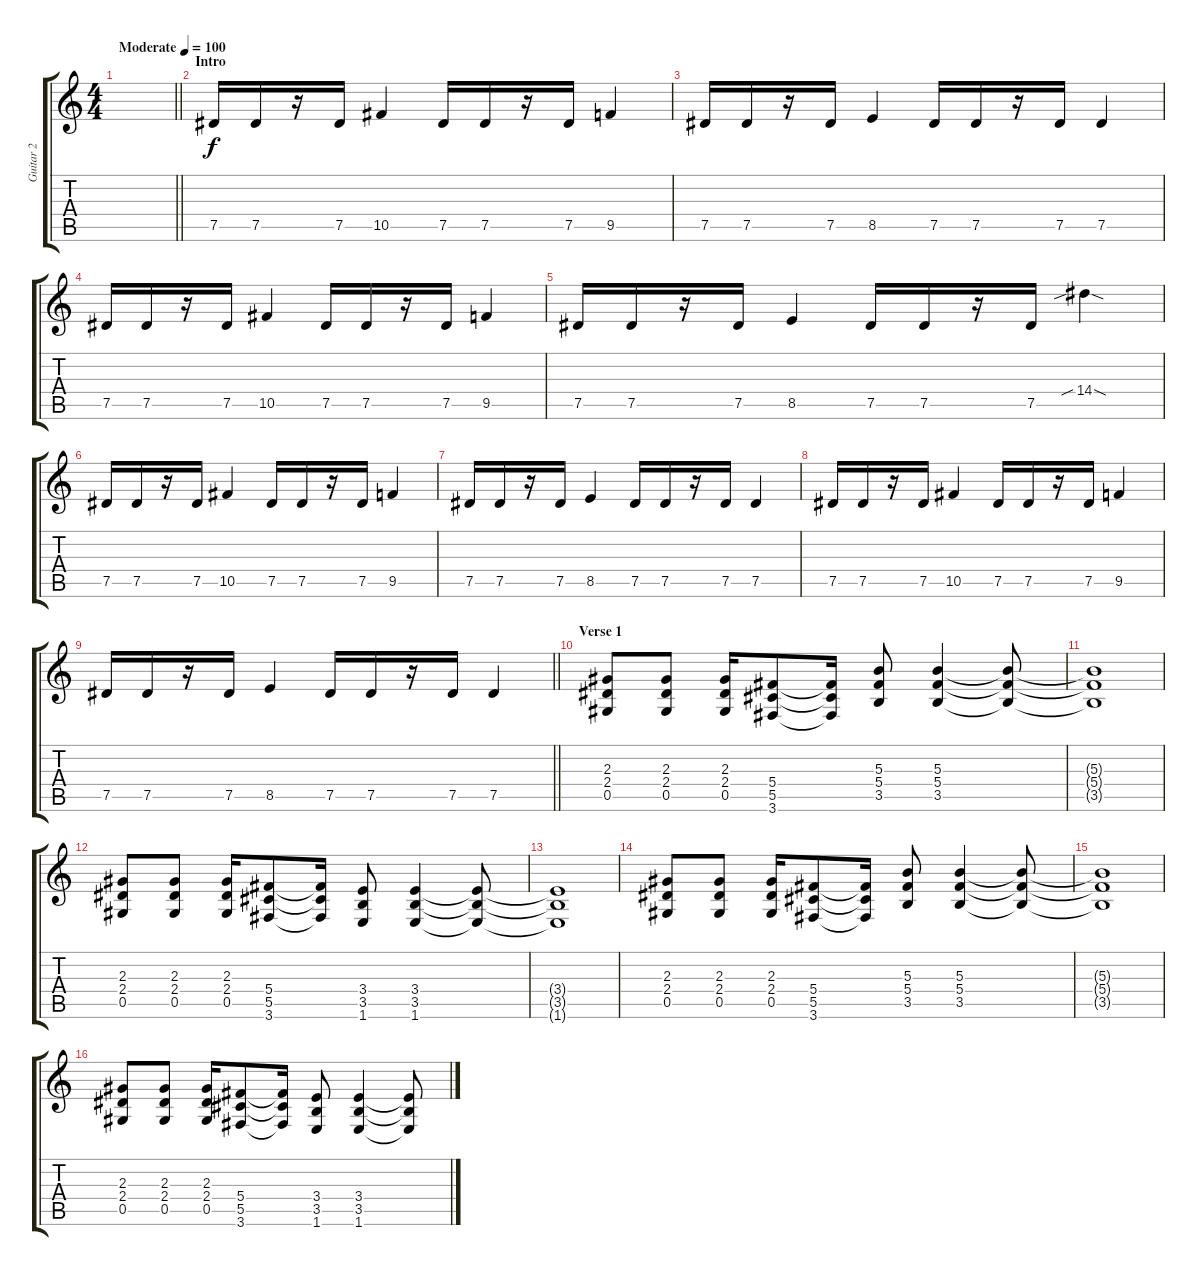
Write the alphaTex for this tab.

\track ("Guitar 2" "Guitar 2") {instrument overdrivenguitar}
\staff {score tabs}
\tuning (Eb4 Bb3 Gb3 Db3 Ab2 Eb2) {hide}
\ts (4 4)
\tempo (100 "Moderate")
\clef g2
\barLineRight lightlight
\ks c
|
\section ("" "Intro")
7.5.16 7.5.16 r.16 7.5.16 10.5.4 7.5.16 7.5.16 r.16 7.5.16 9.5.4 |
7.5.16 7.5.16 r.16 7.5.16 8.5.4 7.5.16 7.5.16 r.16 7.5.16 7.5.4 |
7.5.16 7.5.16 r.16 7.5.16 10.5.4 7.5.16 7.5.16 r.16 7.5.16 9.5.4 |
7.5.16 7.5.16 r.16 7.5.16 8.5.4 7.5.16 7.5.16 r.16 7.5.16 14.4{sib sod}.4 |
7.5.16 7.5.16 r.16 7.5.16 10.5.4 7.5.16 7.5.16 r.16 7.5.16 9.5.4 |
7.5.16 7.5.16 r.16 7.5.16 8.5.4 7.5.16 7.5.16 r.16 7.5.16 7.5.4 |
7.5.16 7.5.16 r.16 7.5.16 10.5.4 7.5.16 7.5.16 r.16 7.5.16 9.5.4 |
\barLineRight lightlight
7.5.16 7.5.16 r.16 7.5.16 8.5.4 7.5.16 7.5.16 r.16 7.5.16 7.5.4 |
\section ("" "Verse 1")
(2.3 2.4 0.5).8 (2.3 2.4 0.5).8 (2.3 2.4 0.5).16 (5.4 5.5 3.6).8 (5.4{t} 5.5{t} 3.6{t}).16 (5.3 5.4 3.5).8 (5.3 5.4 3.5).4 (5.3{t} 5.4{t} 3.5{t}).8 |
(5.3{t} 5.4{t} 3.5{t}).1 |
(2.3 2.4 0.5).8 (2.3 2.4 0.5).8 (2.3 2.4 0.5).16 (5.4 5.5 3.6).8 (5.4{t} 5.5{t} 3.6{t}).16 (3.4 3.5 1.6).8 (3.4 3.5 1.6).4 (3.4{t} 3.5{t} 1.6{t}).8 |
(3.4{t} 3.5{t} 1.6{t}).1 |
(2.3 2.4 0.5).8 (2.3 2.4 0.5).8 (2.3 2.4 0.5).16 (5.4 5.5 3.6).8 (5.4{t} 5.5{t} 3.6{t}).16 (5.3 5.4 3.5).8 (5.3 5.4 3.5).4 (5.3{t} 5.4{t} 3.5{t}).8 |
(5.3{t} 5.4{t} 3.5{t}).1 |
(2.3 2.4 0.5).8 (2.3 2.4 0.5).8 (2.3 2.4 0.5).16 (5.4 5.5 3.6).8 (5.4{t} 5.5{t} 3.6{t}).16 (3.4 3.5 1.6).8 (3.4 3.5 1.6).4 (3.4{t} 3.5{t} 1.6{t}).8
